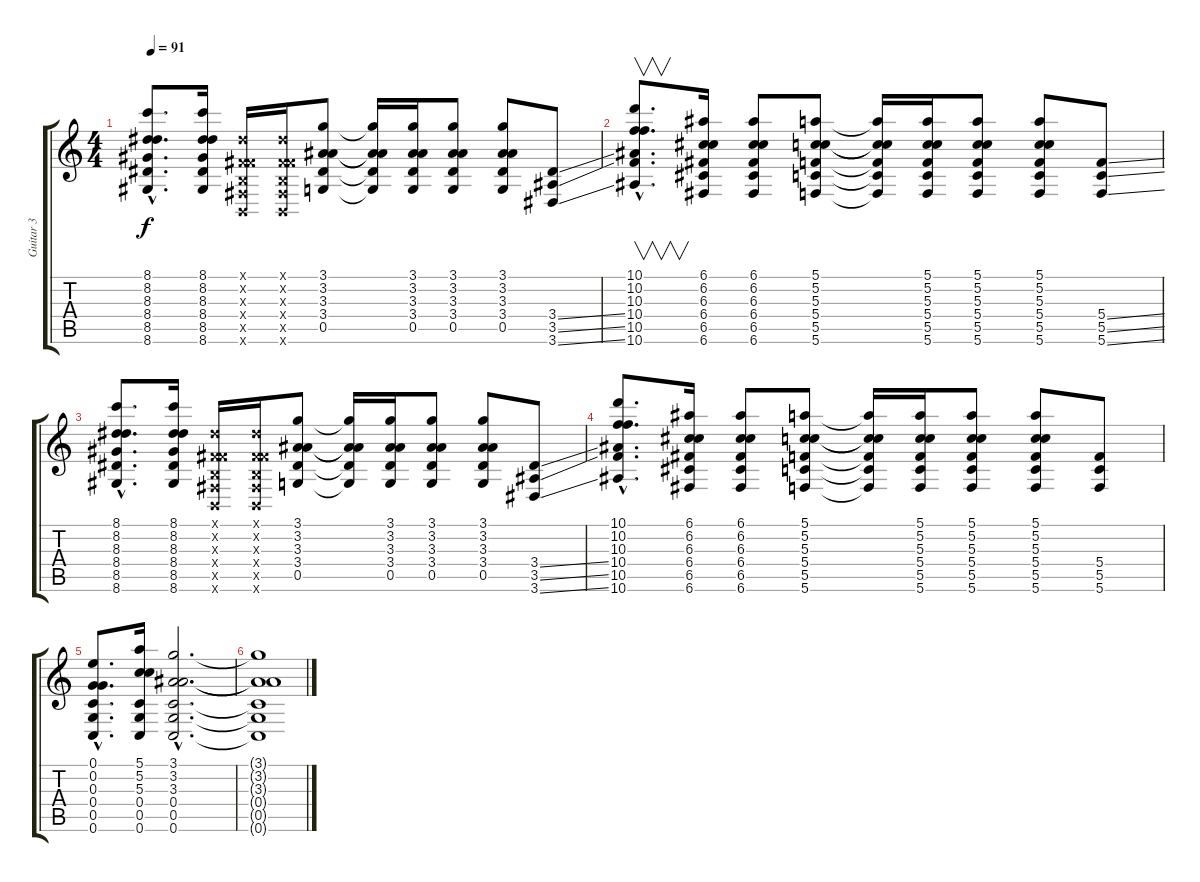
\track ("Guitar 3" "Guitar 3") {instrument overdrivenguitar}
\staff {score tabs}
\tuning (E4 G3 G3 C3 G2 C2) {hide}
\ts (4 4)
\tempo 91
\clef g2
\ks c
(8.1{hac} 8.2{hac} 8.3{hac} 8.4{hac} 8.5{hac} 8.6{hac}).8{d dy f} (8.1 8.2 8.3 8.4 8.5 8.6).16 (-1.1{x} -1.2{x} -1.3{x} -1.4{x} -1.5{x} -1.6{x}).16 (-1.1{x} -1.2{x} -1.3{x} -1.4{x} -1.5{x} -1.6{x}).16 (3.1 3.2 3.3 3.4 0.5).8 (3.1{t} 3.2{t} 3.3{t} 3.4{t} 0.5{t}).16 (3.1 3.2 3.3 3.4 0.5).16 (3.1 3.2 3.3 3.4 0.5).8 (3.1 3.2 3.3 3.4 0.5).8 (3.4{ss} 3.5{ss} 3.6{ss}).8 |
(10.1{hac} 10.2{hac} 10.3{hac} 10.4{hac} 10.5{hac} 10.6{hac}).8{v d} (6.1 6.2 6.3 6.4 6.5 6.6).16 (6.1 6.2 6.3 6.4 6.5 6.6).8 (5.1 5.2 5.3 5.4 5.5 5.6).8 (5.1{t} 5.2{t} 5.3{t} 5.4{t} 5.5{t} 5.6{t}).16 (5.1 5.2 5.3 5.4 5.5 5.6).16 (5.1 5.2 5.3 5.4 5.5 5.6).8 (5.1 5.2 5.3 5.4 5.5 5.6).8 (5.4{ss} 5.5{ss} 5.6{ss}).8 |
(8.1{hac} 8.2{hac} 8.3{hac} 8.4{hac} 8.5{hac} 8.6{hac}).8{d} (8.1 8.2 8.3 8.4 8.5 8.6).16 (-1.1{x} -1.2{x} -1.3{x} -1.4{x} -1.5{x} -1.6{x}).16 (-1.1{x} -1.2{x} -1.3{x} -1.4{x} -1.5{x} -1.6{x}).16 (3.1 3.2 3.3 3.4 0.5).8 (3.1{t} 3.2{t} 3.3{t} 3.4{t} 0.5{t}).16 (3.1 3.2 3.3 3.4 0.5).16 (3.1 3.2 3.3 3.4 0.5).8 (3.1 3.2 3.3 3.4 0.5).8 (3.4{ss} 3.5{ss} 3.6{ss}).8 |
(10.1{hac} 10.2{hac} 10.3{hac} 10.4{hac} 10.5{hac} 10.6{hac}).8{d} (6.1 6.2 6.3 6.4 6.5 6.6).16 (6.1 6.2 6.3 6.4 6.5 6.6).8 (5.1 5.2 5.3 5.4 5.5 5.6).8 (5.1{t} 5.2{t} 5.3{t} 5.4{t} 5.5{t} 5.6{t}).16 (5.1 5.2 5.3 5.4 5.5 5.6).16 (5.1 5.2 5.3 5.4 5.5 5.6).8 (5.1 5.2 5.3 5.4 5.5 5.6).8 (5.4 5.5 5.6).8 |
(0.1{hac} 0.2{hac} 0.3{hac} 0.4{hac} 0.5{hac} 0.6{hac}).8{d} (5.1 5.2 5.3 0.4 0.5 0.6).16 (3.1{hac} 3.2{hac} 3.3{hac} 0.4{hac} 0.5{hac} 0.6{hac}).2{d} |
(3.1{t} 3.2{t} 3.3{t} 0.4{t} 0.5{t} 0.6{t}).1
